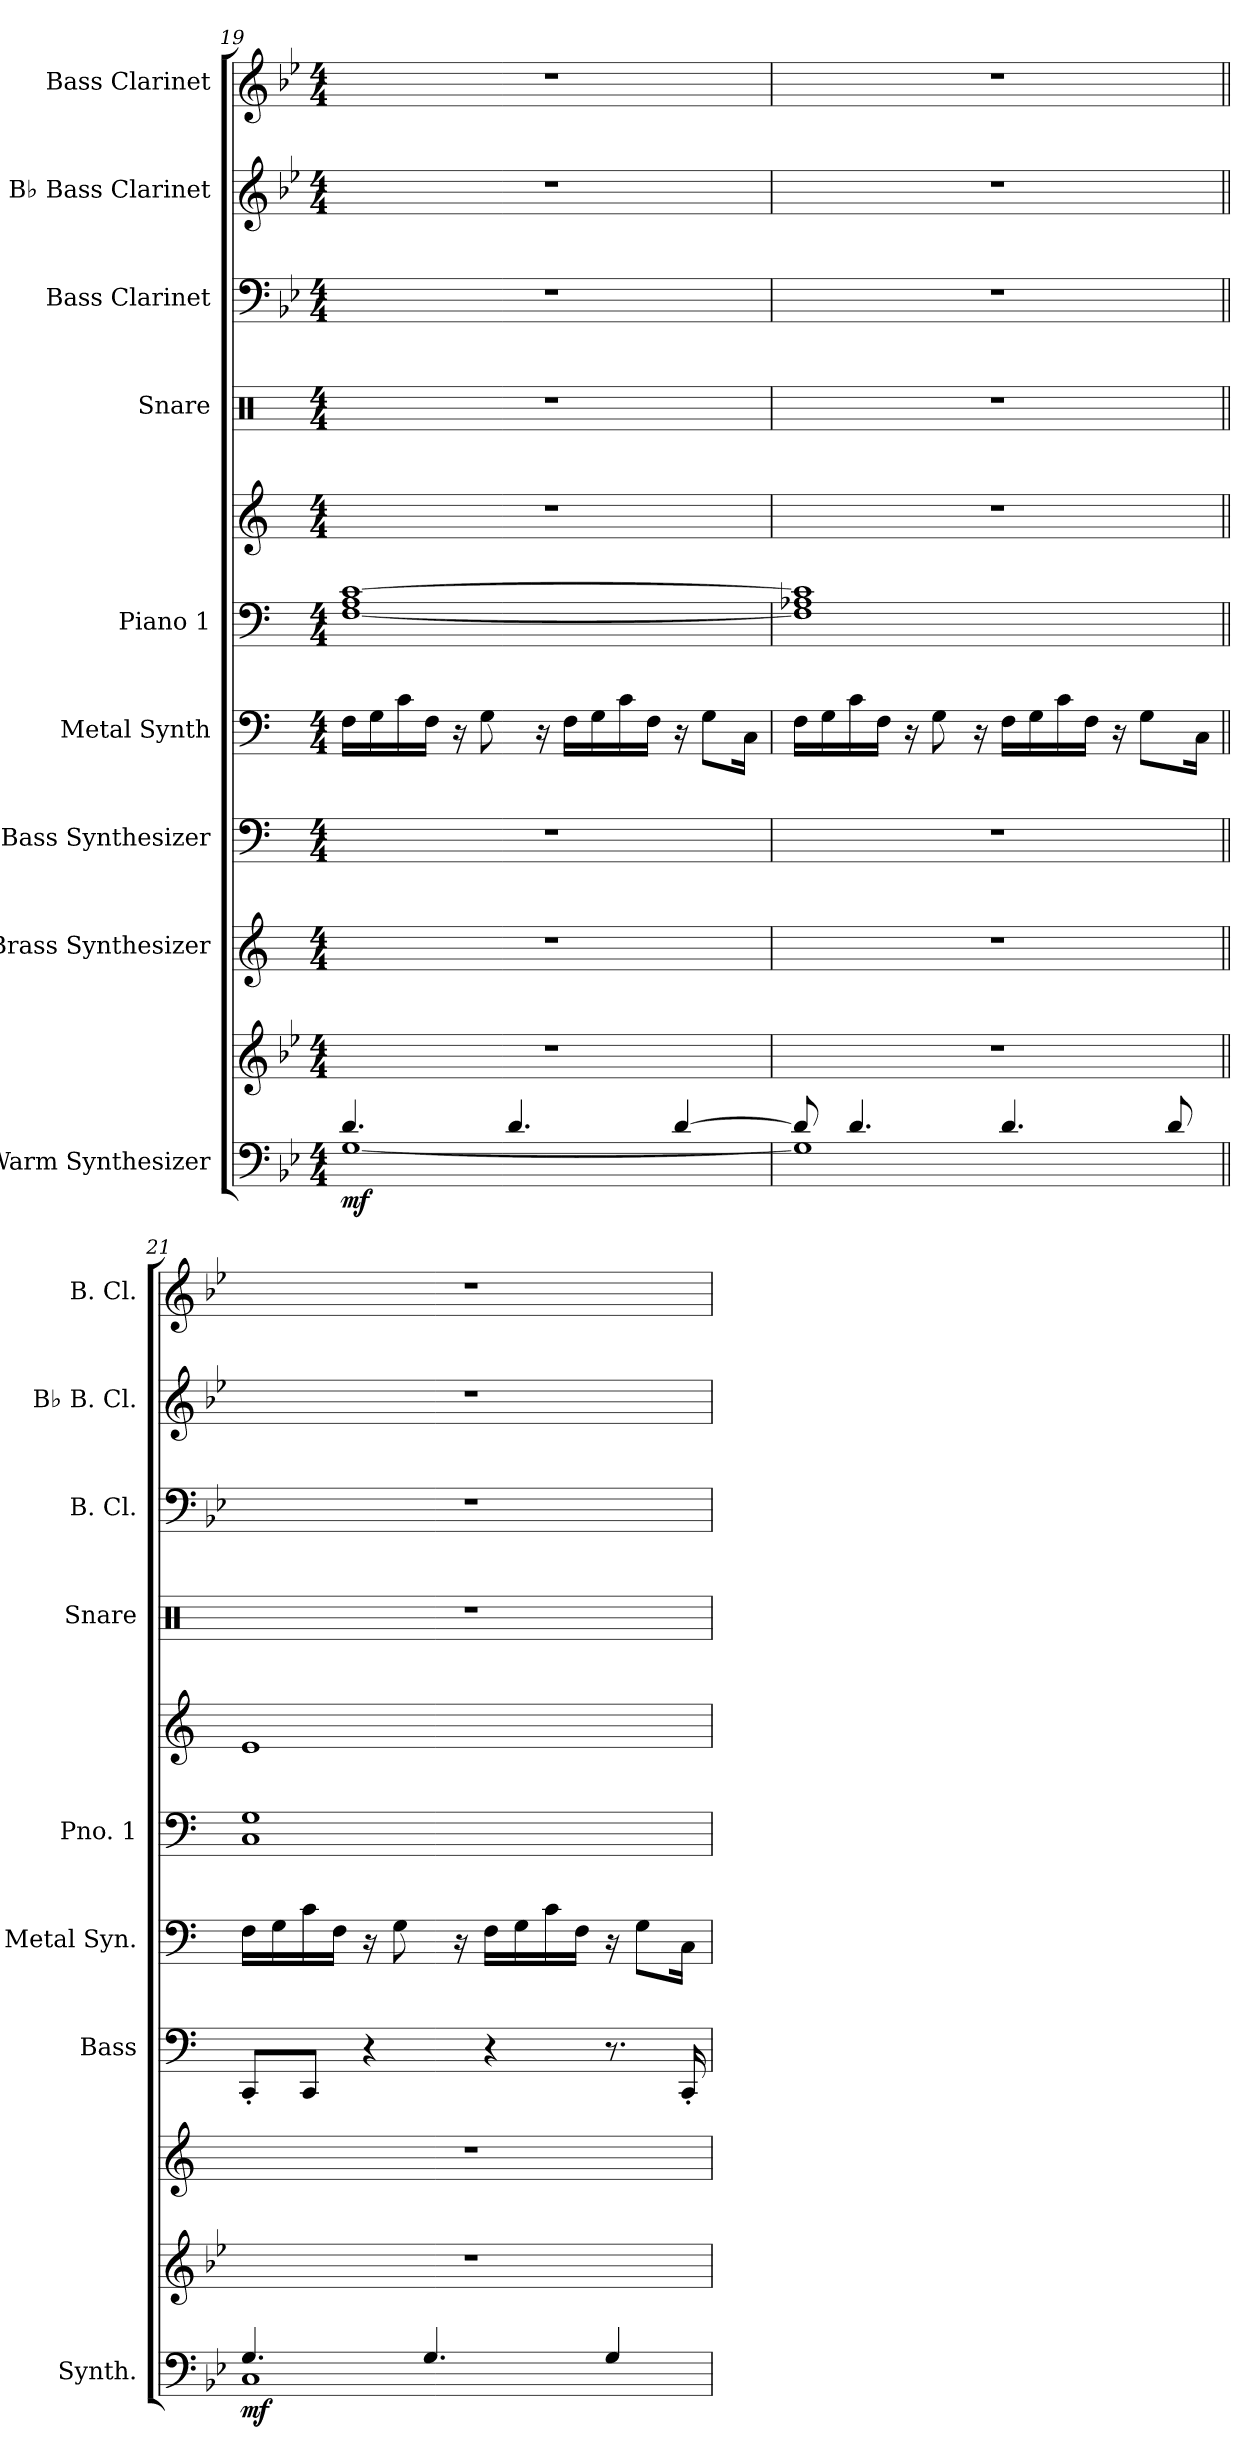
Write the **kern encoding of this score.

**kern	**kern	**dynam	**kern	**kern	**kern	**kern	**kern	**kern	**kern	**kern	**kern
*part9	*part9	*part9	*part8	*part7	*part6	*part5	*part5	*part4	*part3	*part2	*part1
*staff11	*staff10	*staff10/11	*staff9	*staff8	*staff7	*staff6	*staff5	*staff4	*staff3	*staff2	*staff1
*I"Warm Synthesizer	*	*	*I"Brass Synthesizer	*I"Bass Synthesizer	*I"Metal Synth	*I"Piano 1	*	*I"Snare	*I"Bass Clarinet	*I"B♭ Bass Clarinet	*I"Bass Clarinet
*I'Synth.	*	*	*	*I'Bass	*I'Metal Syn.	*I'Pno. 1	*	*I'Snare	*I'B. Cl.	*I'B♭ B. Cl.	*I'B. Cl.
*clefF4	*clefG2	*	*clefG2	*clefF4	*clefF4	*clefF4	*clefG2	*clefX	*clefF4	*clefG2	*clefG2
*	*	*	*	*	*	*	*	*	*ITrd1c2	*ITrd8c14	*ITrd8c14
*k[b-e-]	*k[b-e-]	*	*k[]	*k[]	*k[]	*k[]	*k[]	*k[]	*k[b-e-a-d-]	*k[b-e-]	*k[b-e-]
*M4/4	*M4/4	*	*M4/4	*M4/4	*M4/4	*M4/4	*M4/4	*M4/4	*M4/4	*M4/4	*M4/4
=19	=19	=19	=19	=19	=19	=19	=19	=19	=19	=19	=19
*^	*	*	*	*	*	*	*	*	*	*	*
!	!	!	!LO:DY:b=2	!	!	!	!	!	!	!	!	!
4.d/	[1G	1r	mf	1r	1r	16F\LL	[<1F 1A [1c	1r	1r	1r	1r	1r
.	.	.	.	.	.	16G\	.	.	.	.	.	.
.	.	.	.	.	.	16c\	.	.	.	.	.	.
.	.	.	.	.	.	16F\JJ	.	.	.	.	.	.
.	.	.	.	.	.	16r	.	.	.	.	.	.
.	.	.	.	.	.	8G\	.	.	.	.	.	.
4.d/	.	.	.	.	.	.	.	.	.	.	.	.
.	.	.	.	.	.	16r	.	.	.	.	.	.
.	.	.	.	.	.	16F\LL	.	.	.	.	.	.
.	.	.	.	.	.	16G\	.	.	.	.	.	.
.	.	.	.	.	.	16c\	.	.	.	.	.	.
.	.	.	.	.	.	16F\JJ	.	.	.	.	.	.
[4d/	.	.	.	.	.	16r	.	.	.	.	.	.
.	.	.	.	.	.	8G\L	.	.	.	.	.	.
.	.	.	.	.	.	16C\Jk	.	.	.	.	.	.
=20	=20	=20	=20	=20	=20	=20	=20	=20	=20	=20	=20	=20
8d/]	1G]	1r	.	1r	1r	16F\LL	1F] 1A-X 1c]	1r	1r	1r	1r	1r
.	.	.	.	.	.	16G\	.	.	.	.	.	.
4.d/	.	.	.	.	.	16c\	.	.	.	.	.	.
.	.	.	.	.	.	16F\JJ	.	.	.	.	.	.
.	.	.	.	.	.	16r	.	.	.	.	.	.
.	.	.	.	.	.	8G\	.	.	.	.	.	.
.	.	.	.	.	.	16r	.	.	.	.	.	.
4.d/	.	.	.	.	.	16F\LL	.	.	.	.	.	.
.	.	.	.	.	.	16G\	.	.	.	.	.	.
.	.	.	.	.	.	16c\	.	.	.	.	.	.
.	.	.	.	.	.	16F\JJ	.	.	.	.	.	.
.	.	.	.	.	.	16r	.	.	.	.	.	.
.	.	.	.	.	.	8G\L	.	.	.	.	.	.
8d/	.	.	.	.	.	.	.	.	.	.	.	.
.	.	.	.	.	.	16C\Jk	.	.	.	.	.	.
=21||	=21||	=21||	=21||	=21||	=21||	=21||	=21||	=21||	=21||	=21||	=21||	=21||
!	!	!	!LO:DY:b=2	!	!	!	!	!	!	!	!	!
4.G/	1C	1r	mf	1r	8CC'/L	16F\LL	1C 1G	1e	1r	1r	1r	1r
.	.	.	.	.	.	16G\	.	.	.	.	.	.
.	.	.	.	.	8CC/J	16c\	.	.	.	.	.	.
.	.	.	.	.	.	16F\JJ	.	.	.	.	.	.
.	.	.	.	.	4r	16r	.	.	.	.	.	.
.	.	.	.	.	.	8G\	.	.	.	.	.	.
4.G/	.	.	.	.	.	.	.	.	.	.	.	.
.	.	.	.	.	.	16r	.	.	.	.	.	.
.	.	.	.	.	4r	16F\LL	.	.	.	.	.	.
.	.	.	.	.	.	16G\	.	.	.	.	.	.
.	.	.	.	.	.	16c\	.	.	.	.	.	.
.	.	.	.	.	.	16F\JJ	.	.	.	.	.	.
4G/	.	.	.	.	8.r	16r	.	.	.	.	.	.
.	.	.	.	.	.	8G\L	.	.	.	.	.	.
.	.	.	.	.	16CC'/	16C\Jk	.	.	.	.	.	.
*v	*v	*	*	*	*	*	*	*	*	*	*	*
=	=	=	=	=	=	=	=	=	=	=	=
*-	*-	*-	*-	*-	*-	*-	*-	*-	*-	*-	*-
